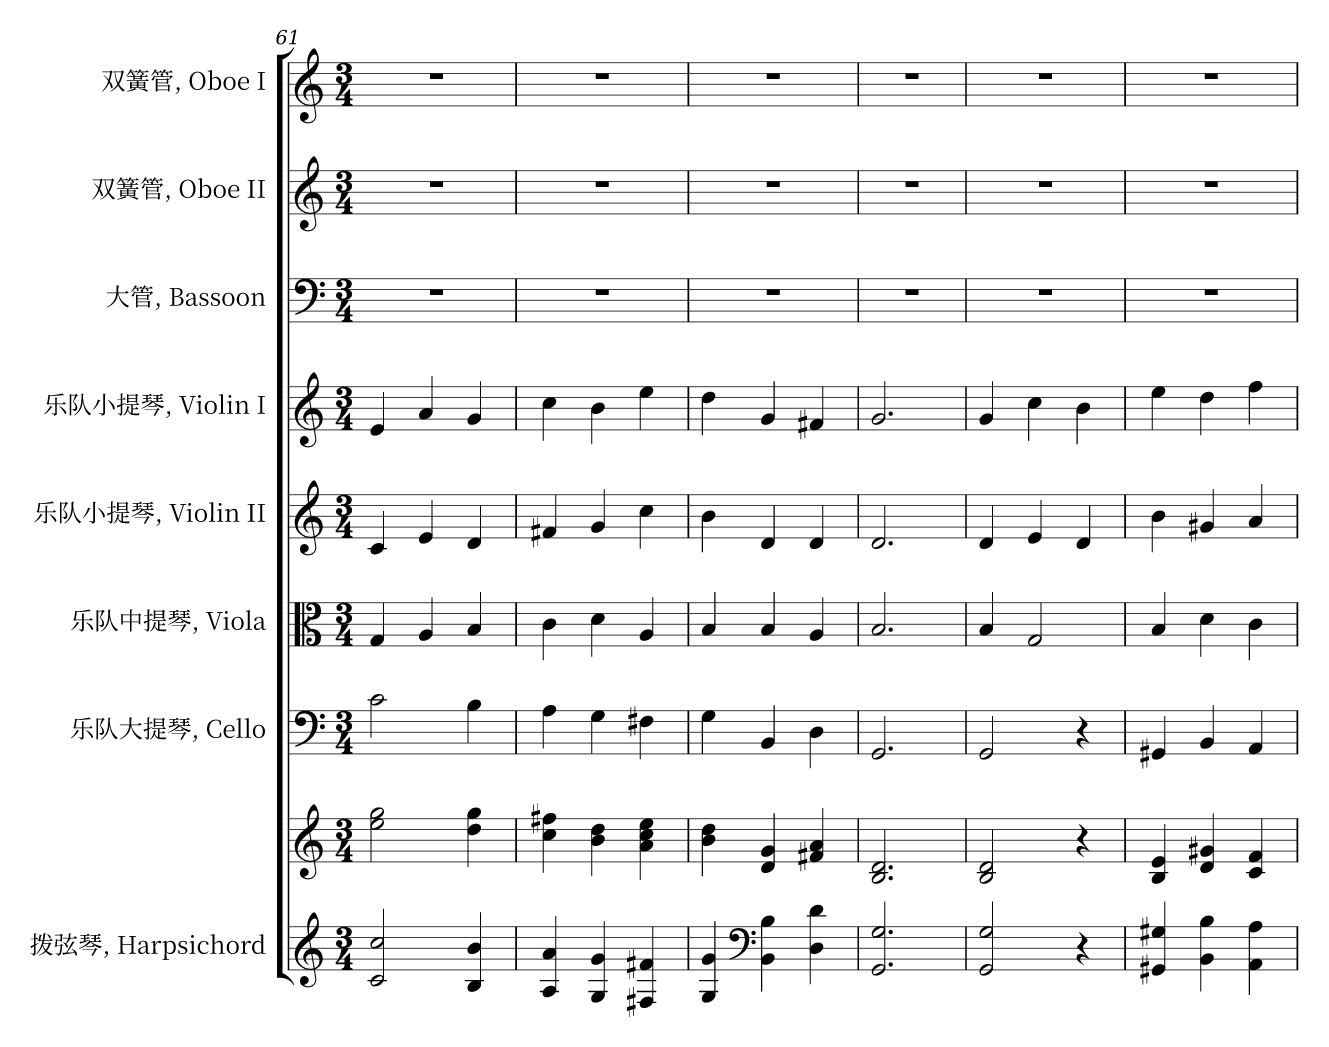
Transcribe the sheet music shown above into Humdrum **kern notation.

**kern	**kern	**kern	**kern	**kern	**kern	**kern	**kern	**kern
*part8	*part8	*part7	*part6	*part5	*part4	*part3	*part2	*part1
*staff9	*staff8	*staff7	*staff6	*staff5	*staff4	*staff3	*staff2	*staff1
*I"拨弦琴, Harpsichord	*	*I"乐队大提琴, Cello	*I"乐队中提琴, Viola	*I"乐队小提琴, Violin II	*I"乐队小提琴, Violin I	*I"大管, Bassoon	*I"双簧管, Oboe II	*I"双簧管, Oboe I
*I'Hch.	*	*	*	*	*	*I'Bsn.	*I'Ob.	*I'Ob.
*clefG2	*clefG2	*clefF4	*clefC3	*clefG2	*clefG2	*clefF4	*clefG2	*clefG2
*k[]	*k[]	*k[]	*k[]	*k[]	*k[]	*k[]	*k[]	*k[]
*M3/4	*M3/4	*M3/4	*M3/4	*M3/4	*M3/4	*M3/4	*M3/4	*M3/4
=61	=61	=61	=61	=61	=61	=61	=61	=61
2c/ 2cc/	2ee\ 2gg\	2c\	4G/	4c/	4e/	2.r	2.r	2.r
.	.	.	4A/	4e/	4a/	.	.	.
4B/ 4b/	4dd\ 4gg\	4B\	4B/	4d/	4g/	.	.	.
=62	=62	=62	=62	=62	=62	=62	=62	=62
4A/ 4a/	4cc\ 4ff#X\	4A\	4c\	4f#X/	4cc\	2.r	2.r	2.r
4G/ 4g/	4b\ 4dd\	4G\	4d\	4g/	4b\	.	.	.
4F#X/ 4f#X/	4a\ 4cc\ 4ee\	4F#X\	4A/	4cc\	4ee\	.	.	.
!!LO:PB:g=z
=63	=63	=63	=63	=63	=63	=63	=63	=63
4G/ 4g/	4b\ 4dd\	4G\	4B/	4b\	4dd\	2.r	2.r	2.r
*clefF4	*	*	*	*	*	*	*	*
4BB\ 4B\	4d/ 4g/	4BB/	4B/	4d/	4g/	.	.	.
4D\ 4d\	4f#X/ 4a/	4D\	4A/	4d/	4f#X/	.	.	.
=64	=64	=64	=64	=64	=64	=64	=64	=64
2.GG/ 2.G/	2.B/ 2.d/	2.GG/	2.B/	2.d/	2.g/	2.r	2.r	2.r
=65	=65	=65	=65	=65	=65	=65	=65	=65
2GG/ 2G/	2B/ 2d/	2GG/	4B/	4d/	4g/	2.r	2.r	2.r
.	.	.	2G/	4e/	4cc\	.	.	.
4r	4r	4r	.	4d/	4b\	.	.	.
=66	=66	=66	=66	=66	=66	=66	=66	=66
4GG#X/ 4G#X/	4B/ 4e/	4GG#X/	4B/	4b\	4ee\	2.r	2.r	2.r
4BB\ 4B\	4d/ 4g#X/	4BB/	4d\	4g#X/	4dd\	.	.	.
4AA\ 4A\	4c/ 4f/	4AA/	4c\	4a/	4ff\	.	.	.
=	=	=	=	=	=	=	=	=
*-	*-	*-	*-	*-	*-	*-	*-	*-
